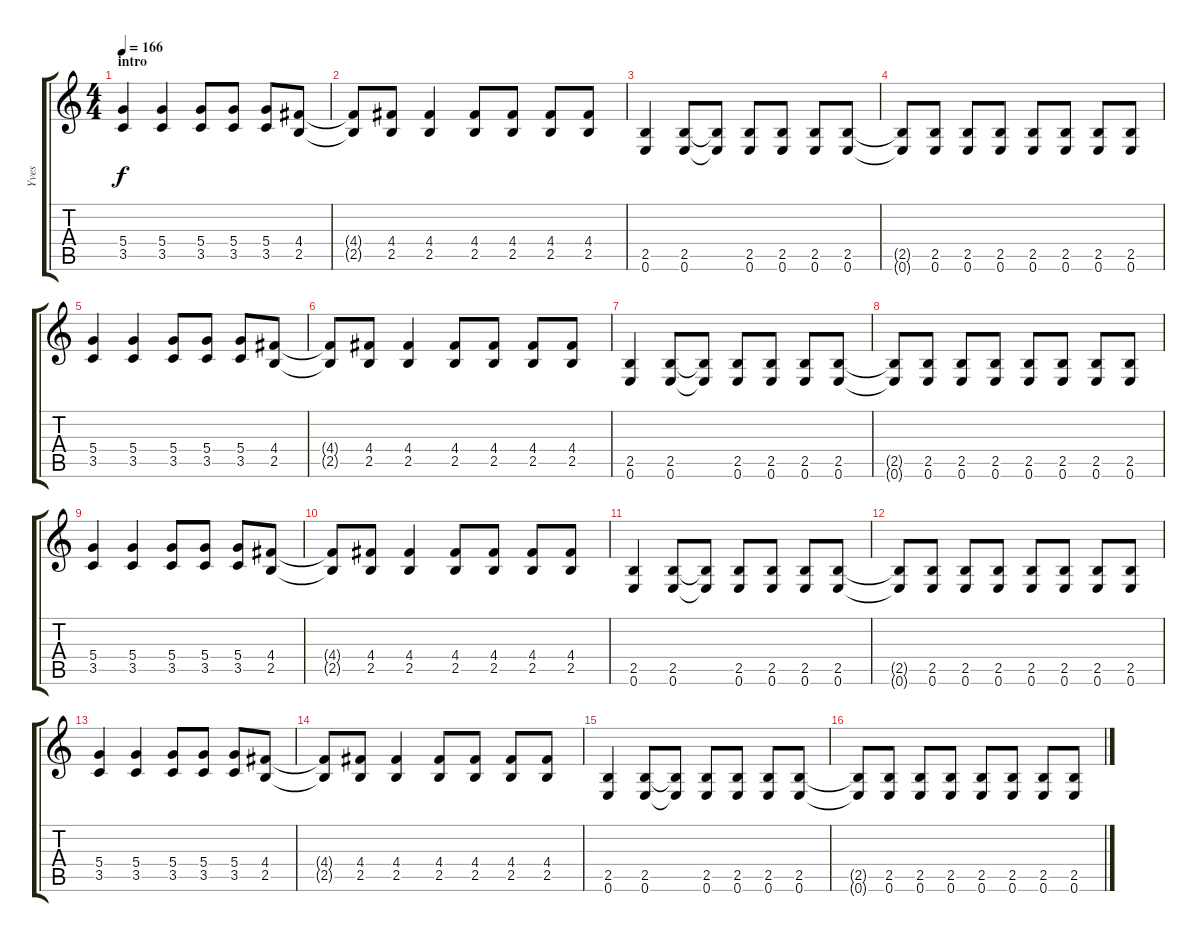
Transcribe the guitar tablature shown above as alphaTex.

\track ("Yves" "Yves") {instrument distortionguitar}
\staff {score tabs}
\tuning (E4 B3 G3 D3 A2 E2) {hide}
\ts (4 4)
\section ("" "intro")
\tempo 166
\clef g2
\ks c
(5.4 3.5).4{dy f} (5.4 3.5).4 (5.4 3.5).8 (5.4 3.5).8 (5.4 3.5).8 (4.4 2.5).8 |
(4.4{t} 2.5{t}).8 (4.4 2.5).8 (4.4 2.5).4 (4.4 2.5).8 (4.4 2.5).8 (4.4 2.5).8 (4.4 2.5).8 |
(2.5 0.6).4 (2.5 0.6).8 (2.5{t} 0.6{t}).8 (2.5 0.6).8 (2.5 0.6).8 (2.5 0.6).8 (2.5 0.6).8 |
(2.5{t} 0.6{t}).8 (2.5 0.6).8 (2.5 0.6).8 (2.5 0.6).8 (2.5 0.6).8 (2.5 0.6).8 (2.5 0.6).8 (2.5 0.6).8 |
(5.4 3.5).4 (5.4 3.5).4 (5.4 3.5).8 (5.4 3.5).8 (5.4 3.5).8 (4.4 2.5).8 |
(4.4{t} 2.5{t}).8 (4.4 2.5).8 (4.4 2.5).4 (4.4 2.5).8 (4.4 2.5).8 (4.4 2.5).8 (4.4 2.5).8 |
(2.5 0.6).4 (2.5 0.6).8 (2.5{t} 0.6{t}).8 (2.5 0.6).8 (2.5 0.6).8 (2.5 0.6).8 (2.5 0.6).8 |
(2.5{t} 0.6{t}).8 (2.5 0.6).8 (2.5 0.6).8 (2.5 0.6).8 (2.5 0.6).8 (2.5 0.6).8 (2.5 0.6).8 (2.5 0.6).8 |
(5.4 3.5).4 (5.4 3.5).4 (5.4 3.5).8 (5.4 3.5).8 (5.4 3.5).8 (4.4 2.5).8 |
(4.4{t} 2.5{t}).8 (4.4 2.5).8 (4.4 2.5).4 (4.4 2.5).8 (4.4 2.5).8 (4.4 2.5).8 (4.4 2.5).8 |
(2.5 0.6).4 (2.5 0.6).8 (2.5{t} 0.6{t}).8 (2.5 0.6).8 (2.5 0.6).8 (2.5 0.6).8 (2.5 0.6).8 |
(2.5{t} 0.6{t}).8 (2.5 0.6).8 (2.5 0.6).8 (2.5 0.6).8 (2.5 0.6).8 (2.5 0.6).8 (2.5 0.6).8 (2.5 0.6).8 |
(5.4 3.5).4 (5.4 3.5).4 (5.4 3.5).8 (5.4 3.5).8 (5.4 3.5).8 (4.4 2.5).8 |
(4.4{t} 2.5{t}).8 (4.4 2.5).8 (4.4 2.5).4 (4.4 2.5).8 (4.4 2.5).8 (4.4 2.5).8 (4.4 2.5).8 |
(2.5 0.6).4 (2.5 0.6).8 (2.5{t} 0.6{t}).8 (2.5 0.6).8 (2.5 0.6).8 (2.5 0.6).8 (2.5 0.6).8 |
(2.5{t} 0.6{t}).8 (2.5 0.6).8 (2.5 0.6).8 (2.5 0.6).8 (2.5 0.6).8 (2.5 0.6).8 (2.5 0.6).8 (2.5 0.6).8
